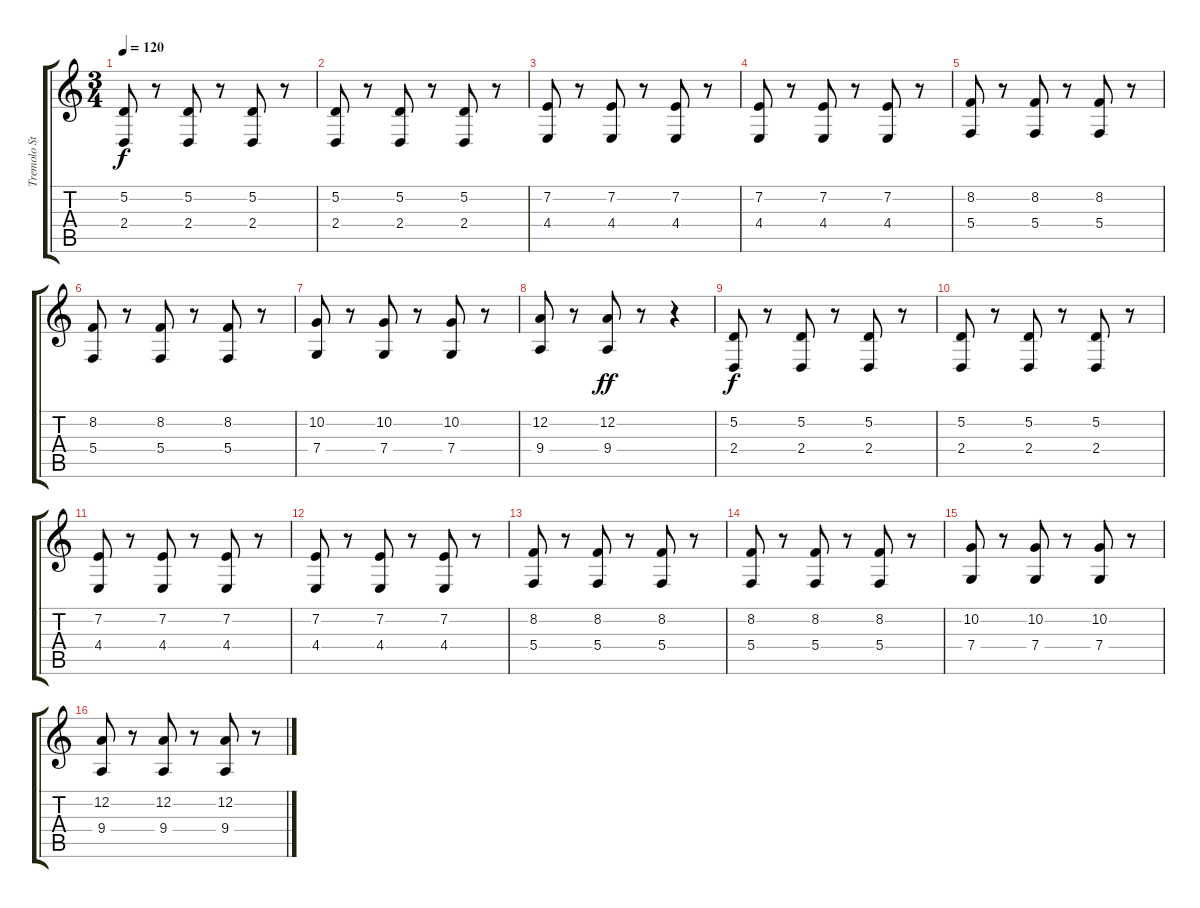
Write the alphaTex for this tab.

\track ("Tremolo Strings" "Tremolo St") {instrument tremolostrings}
\staff {score tabs}
\tuning (D4 A3 F3 C3 G2 D2) {hide}
\ts (3 4)
\tempo 120
\clef g2
\ks c
(5.2 2.4).8{dy f} r.8 (5.2 2.4).8 r.8 (5.2 2.4).8 r.8 |
(5.2 2.4).8 r.8 (5.2 2.4).8 r.8 (5.2 2.4).8 r.8 |
(7.2 4.4).8 r.8 (7.2 4.4).8 r.8 (7.2 4.4).8 r.8 |
(7.2 4.4).8 r.8 (7.2 4.4).8 r.8 (7.2 4.4).8 r.8 |
(8.2 5.4).8 r.8 (8.2 5.4).8 r.8 (8.2 5.4).8 r.8 |
(8.2 5.4).8 r.8 (8.2 5.4).8 r.8 (8.2 5.4).8 r.8 |
(10.2 7.4).8 r.8 (10.2 7.4).8 r.8 (10.2 7.4).8 r.8 |
(12.2 9.4).8 r.8 (12.2 9.4).8{dy ff} r.8 r.4 |
(5.2 2.4).8{dy f} r.8 (5.2 2.4).8 r.8 (5.2 2.4).8 r.8 |
(5.2 2.4).8 r.8 (5.2 2.4).8 r.8 (5.2 2.4).8 r.8 |
(7.2 4.4).8 r.8 (7.2 4.4).8 r.8 (7.2 4.4).8 r.8 |
(7.2 4.4).8 r.8 (7.2 4.4).8 r.8 (7.2 4.4).8 r.8 |
(8.2 5.4).8 r.8 (8.2 5.4).8 r.8 (8.2 5.4).8 r.8 |
(8.2 5.4).8 r.8 (8.2 5.4).8 r.8 (8.2 5.4).8 r.8 |
(10.2 7.4).8 r.8 (10.2 7.4).8 r.8 (10.2 7.4).8 r.8 |
(12.2 9.4).8 r.8 (12.2 9.4).8 r.8 (12.2 9.4).8 r.8
